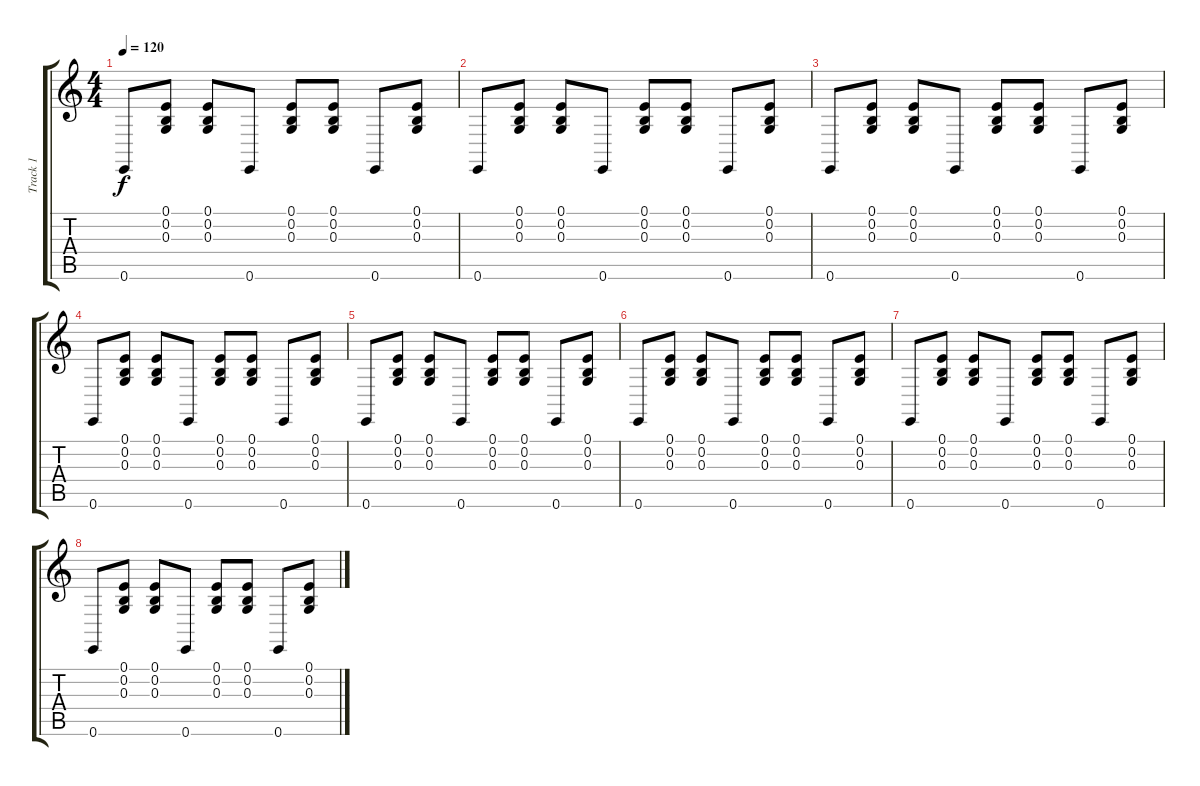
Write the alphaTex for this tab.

\track ("Track 1" "Track 1") {instrument acousticgrandpiano}
\staff {score tabs}
\tuning (E4 B3 G3 D3 A2 E2) {hide}
\ts (4 4)
\tempo 120
\clef g2
\ks c
0.6.8{dy f} (0.1 0.2 0.3).8 (0.1 0.2 0.3).8 0.6.8 (0.1 0.2 0.3).8 (0.1 0.2 0.3).8 0.6.8 (0.1 0.2 0.3).8 |
0.6.8 (0.1 0.2 0.3).8 (0.1 0.2 0.3).8 0.6.8 (0.1 0.2 0.3).8 (0.1 0.2 0.3).8 0.6.8 (0.1 0.2 0.3).8 |
0.6.8 (0.1 0.2 0.3).8 (0.1 0.2 0.3).8 0.6.8 (0.1 0.2 0.3).8 (0.1 0.2 0.3).8 0.6.8 (0.1 0.2 0.3).8 |
0.6.8 (0.1 0.2 0.3).8 (0.1 0.2 0.3).8 0.6.8 (0.1 0.2 0.3).8 (0.1 0.2 0.3).8 0.6.8 (0.1 0.2 0.3).8 |
0.6.8 (0.1 0.2 0.3).8 (0.1 0.2 0.3).8 0.6.8 (0.1 0.2 0.3).8 (0.1 0.2 0.3).8 0.6.8 (0.1 0.2 0.3).8 |
0.6.8 (0.1 0.2 0.3).8 (0.1 0.2 0.3).8 0.6.8 (0.1 0.2 0.3).8 (0.1 0.2 0.3).8 0.6.8 (0.1 0.2 0.3).8 |
0.6.8 (0.1 0.2 0.3).8 (0.1 0.2 0.3).8 0.6.8 (0.1 0.2 0.3).8 (0.1 0.2 0.3).8 0.6.8 (0.1 0.2 0.3).8 |
0.6.8 (0.1 0.2 0.3).8 (0.1 0.2 0.3).8 0.6.8 (0.1 0.2 0.3).8 (0.1 0.2 0.3).8 0.6.8 (0.1 0.2 0.3).8
